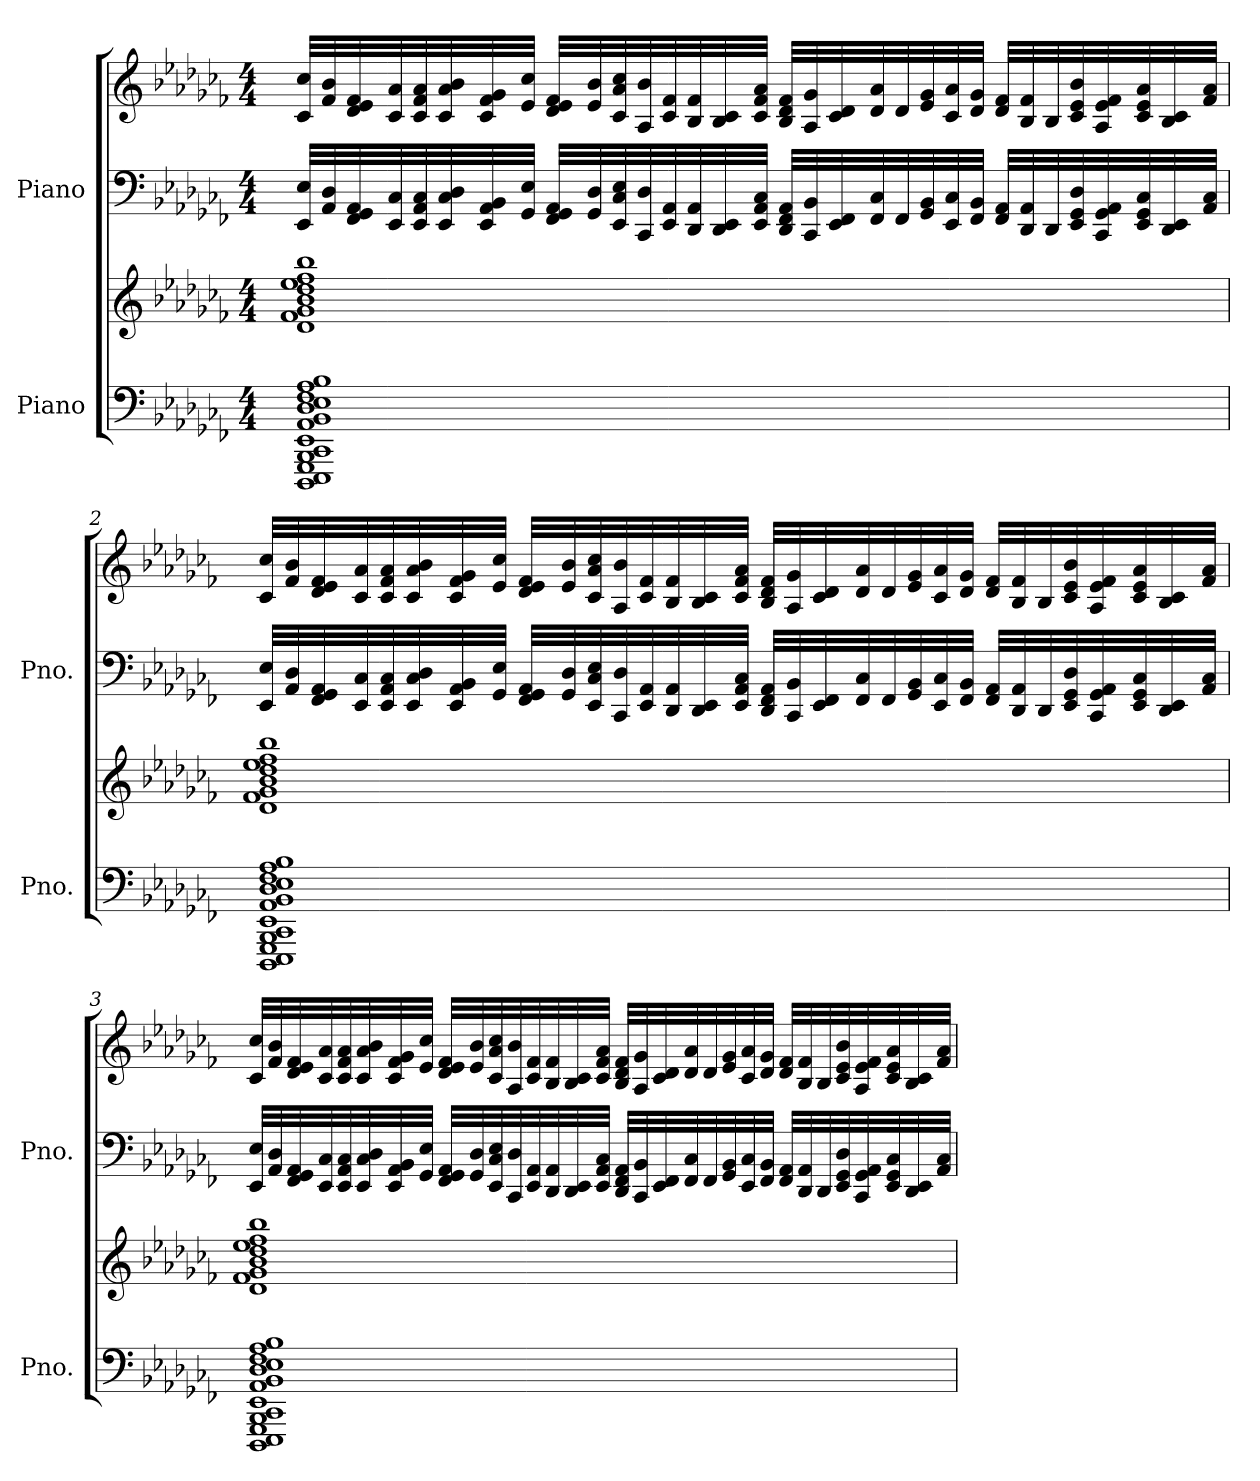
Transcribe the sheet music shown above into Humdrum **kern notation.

**kern	**kern	**kern	**kern
*part2	*part2	*part1	*part1
*staff4	*staff3	*staff2	*staff1
*I"Piano	*	*I"Piano	*
*I'Pno.	*	*I'Pno.	*
*clefF4	*clefG2	*clefF4	*clefG2
*ITrd14c24	*ITrd14c24	*ITrd-21c-36	*ITrd-21c-36
*k[b-e-a-d-g-c-f-]	*k[b-e-a-d-g-c-f-]	*k[b-e-a-d-g-c-f-]	*k[b-e-a-d-g-c-f-]
*M4/4	*M4/4	*M4/4	*M4/4
=1	=1	=1	=1
1DDDDD- 1EEEEE- 1GGGGG- 1BBBBB- 1CCCC- 1EEEE- 1AAAA- 1BBBB- 1DDD- 1EEE- 1FFF- 1AAA- 1BBB-	1DD- 1FF- 1GG- 1BB- 1D- 1E- 1F- 1B-	32ee-/ 32eee-/LLL	32cccc-/ 32ccccc-/LLL
.	.	32aa-/ 32ddd-/	32ffff-/ 32bbbb-/
.	.	32ff-/ 32gg-/ 32aa-/	32dddd-/ 32eeee-/ 32ffff-/
.	.	32ee-/ 32ccc-/	32cccc-/ 32aaaa-/
.	.	32ee-/ 32aa-/ 32ccc-/	32cccc-/ 32ffff-/ 32aaaa-/
.	.	32ee-/ 32ccc-/ 32ddd-/	32cccc-/ 32aaaa-/ 32bbbb-/
.	.	32ee-/ 32aa-/ 32bb-/	32cccc-/ 32ffff-/ 32gggg-/
.	.	32gg-/ 32eee-/JJJ	32eeee-/ 32ccccc-/JJJ
.	.	32ff-/ 32gg-/ 32aa-/LLL	32dddd-/ 32eeee-/ 32ffff-/LLL
.	.	32gg-/ 32ddd-/	32eeee-/ 32bbbb-/
.	.	32ee-/ 32ccc-/ 32eee-/	32cccc-/ 32aaaa-/ 32ccccc-/
.	.	32cc-/ 32ddd-/	32aaa-/ 32bbbb-/
.	.	32ee-/ 32aa-/	32cccc-/ 32ffff-/
.	.	32dd-/ 32aa-/	32bbb-/ 32ffff-/
.	.	32dd-/ 32ee-/	32bbb-/ 32cccc-/
.	.	32ee-/ 32aa-/ 32ccc-/JJJ	32cccc-/ 32ffff-/ 32aaaa-/JJJ
.	.	32dd-/ 32ff-/ 32aa-/LLL	32bbb-/ 32dddd-/ 32ffff-/LLL
.	.	32cc-/ 32bb-/	32aaa-/ 32gggg-/
.	.	32ee-/ 32ff-/	32cccc-/ 32dddd-/
.	.	32ff-/ 32ccc-/	32dddd-/ 32aaaa-/
.	.	32ff-/	32dddd-/
.	.	32gg-/ 32bb-/	32eeee-/ 32gggg-/
.	.	32ee-/ 32ccc-/	32cccc-/ 32aaaa-/
.	.	32ff-/ 32bb-/JJJ	32dddd-/ 32gggg-/JJJ
.	.	32ff-/ 32aa-/LLL	32dddd-/ 32ffff-/LLL
.	.	32dd-/ 32aa-/	32bbb-/ 32ffff-/
.	.	32dd-/	32bbb-/
.	.	32ee-/ 32gg-/ 32ddd-/	32cccc-/ 32eeee-/ 32bbbb-/
.	.	32cc-/ 32gg-/ 32aa-/	32aaa-/ 32eeee-/ 32ffff-/
.	.	32ee-/ 32gg-/ 32ccc-/	32cccc-/ 32eeee-/ 32aaaa-/
.	.	32dd-/ 32ee-/	32bbb-/ 32cccc-/
.	.	32aa-/ 32ccc-/JJJ	32ffff-/ 32aaaa-/JJJ
!!LO:LB:g=z
=2	=2	=2	=2
1DDDDD- 1EEEEE- 1GGGGG- 1BBBBB- 1CCCC- 1EEEE- 1AAAA- 1BBBB- 1DDD- 1EEE- 1FFF- 1AAA- 1BBB-	1DD- 1FF- 1GG- 1BB- 1D- 1E- 1F- 1B-	32ee-/ 32eee-/LLL	32cccc-/ 32ccccc-/LLL
.	.	32aa-/ 32ddd-/	32ffff-/ 32bbbb-/
.	.	32ff-/ 32gg-/ 32aa-/	32dddd-/ 32eeee-/ 32ffff-/
.	.	32ee-/ 32ccc-/	32cccc-/ 32aaaa-/
.	.	32ee-/ 32aa-/ 32ccc-/	32cccc-/ 32ffff-/ 32aaaa-/
.	.	32ee-/ 32ccc-/ 32ddd-/	32cccc-/ 32aaaa-/ 32bbbb-/
.	.	32ee-/ 32aa-/ 32bb-/	32cccc-/ 32ffff-/ 32gggg-/
.	.	32gg-/ 32eee-/JJJ	32eeee-/ 32ccccc-/JJJ
.	.	32ff-/ 32gg-/ 32aa-/LLL	32dddd-/ 32eeee-/ 32ffff-/LLL
.	.	32gg-/ 32ddd-/	32eeee-/ 32bbbb-/
.	.	32ee-/ 32ccc-/ 32eee-/	32cccc-/ 32aaaa-/ 32ccccc-/
.	.	32cc-/ 32ddd-/	32aaa-/ 32bbbb-/
.	.	32ee-/ 32aa-/	32cccc-/ 32ffff-/
.	.	32dd-/ 32aa-/	32bbb-/ 32ffff-/
.	.	32dd-/ 32ee-/	32bbb-/ 32cccc-/
.	.	32ee-/ 32aa-/ 32ccc-/JJJ	32cccc-/ 32ffff-/ 32aaaa-/JJJ
.	.	32dd-/ 32ff-/ 32aa-/LLL	32bbb-/ 32dddd-/ 32ffff-/LLL
.	.	32cc-/ 32bb-/	32aaa-/ 32gggg-/
.	.	32ee-/ 32ff-/	32cccc-/ 32dddd-/
.	.	32ff-/ 32ccc-/	32dddd-/ 32aaaa-/
.	.	32ff-/	32dddd-/
.	.	32gg-/ 32bb-/	32eeee-/ 32gggg-/
.	.	32ee-/ 32ccc-/	32cccc-/ 32aaaa-/
.	.	32ff-/ 32bb-/JJJ	32dddd-/ 32gggg-/JJJ
.	.	32ff-/ 32aa-/LLL	32dddd-/ 32ffff-/LLL
.	.	32dd-/ 32aa-/	32bbb-/ 32ffff-/
.	.	32dd-/	32bbb-/
.	.	32ee-/ 32gg-/ 32ddd-/	32cccc-/ 32eeee-/ 32bbbb-/
.	.	32cc-/ 32gg-/ 32aa-/	32aaa-/ 32eeee-/ 32ffff-/
.	.	32ee-/ 32gg-/ 32ccc-/	32cccc-/ 32eeee-/ 32aaaa-/
.	.	32dd-/ 32ee-/	32bbb-/ 32cccc-/
.	.	32aa-/ 32ccc-/JJJ	32ffff-/ 32aaaa-/JJJ
!!LO:PB:g=z
=3	=3	=3	=3
1DDDDD- 1EEEEE- 1GGGGG- 1BBBBB- 1CCCC- 1EEEE- 1AAAA- 1BBBB- 1DDD- 1EEE- 1FFF- 1AAA- 1BBB-	1DD- 1FF- 1GG- 1BB- 1D- 1E- 1F- 1B-	32ee-/ 32eee-/LLL	32cccc-/ 32ccccc-/LLL
.	.	32aa-/ 32ddd-/	32ffff-/ 32bbbb-/
.	.	32ff-/ 32gg-/ 32aa-/	32dddd-/ 32eeee-/ 32ffff-/
.	.	32ee-/ 32ccc-/	32cccc-/ 32aaaa-/
.	.	32ee-/ 32aa-/ 32ccc-/	32cccc-/ 32ffff-/ 32aaaa-/
.	.	32ee-/ 32ccc-/ 32ddd-/	32cccc-/ 32aaaa-/ 32bbbb-/
.	.	32ee-/ 32aa-/ 32bb-/	32cccc-/ 32ffff-/ 32gggg-/
.	.	32gg-/ 32eee-/JJJ	32eeee-/ 32ccccc-/JJJ
.	.	32ff-/ 32gg-/ 32aa-/LLL	32dddd-/ 32eeee-/ 32ffff-/LLL
.	.	32gg-/ 32ddd-/	32eeee-/ 32bbbb-/
.	.	32ee-/ 32ccc-/ 32eee-/	32cccc-/ 32aaaa-/ 32ccccc-/
.	.	32cc-/ 32ddd-/	32aaa-/ 32bbbb-/
.	.	32ee-/ 32aa-/	32cccc-/ 32ffff-/
.	.	32dd-/ 32aa-/	32bbb-/ 32ffff-/
.	.	32dd-/ 32ee-/	32bbb-/ 32cccc-/
.	.	32ee-/ 32aa-/ 32ccc-/JJJ	32cccc-/ 32ffff-/ 32aaaa-/JJJ
.	.	32dd-/ 32ff-/ 32aa-/LLL	32bbb-/ 32dddd-/ 32ffff-/LLL
.	.	32cc-/ 32bb-/	32aaa-/ 32gggg-/
.	.	32ee-/ 32ff-/	32cccc-/ 32dddd-/
.	.	32ff-/ 32ccc-/	32dddd-/ 32aaaa-/
.	.	32ff-/	32dddd-/
.	.	32gg-/ 32bb-/	32eeee-/ 32gggg-/
.	.	32ee-/ 32ccc-/	32cccc-/ 32aaaa-/
.	.	32ff-/ 32bb-/JJJ	32dddd-/ 32gggg-/JJJ
.	.	32ff-/ 32aa-/LLL	32dddd-/ 32ffff-/LLL
.	.	32dd-/ 32aa-/	32bbb-/ 32ffff-/
.	.	32dd-/	32bbb-/
.	.	32ee-/ 32gg-/ 32ddd-/	32cccc-/ 32eeee-/ 32bbbb-/
.	.	32cc-/ 32gg-/ 32aa-/	32aaa-/ 32eeee-/ 32ffff-/
.	.	32ee-/ 32gg-/ 32ccc-/	32cccc-/ 32eeee-/ 32aaaa-/
.	.	32dd-/ 32ee-/	32bbb-/ 32cccc-/
.	.	32aa-/ 32ccc-/JJJ	32ffff-/ 32aaaa-/JJJ
=	=	=	=
*-	*-	*-	*-
